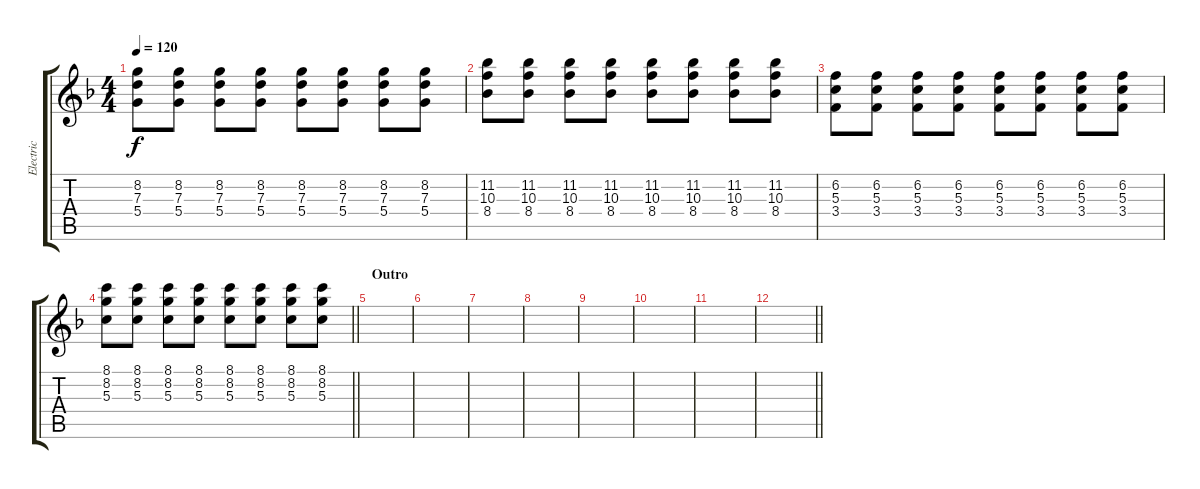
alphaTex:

\track ("Electric" "Electric") {instrument distortionguitar}
\staff {score tabs}
\tuning (E4 B3 G3 D3 A2 E2) {hide}
\ts (4 4)
\tempo 120
\clef g2
\ks f
(8.2 7.3 5.4).8{dy f} (8.2 7.3 5.4).8 (8.2 7.3 5.4).8 (8.2 7.3 5.4).8 (8.2 7.3 5.4).8 (8.2 7.3 5.4).8 (8.2 7.3 5.4).8 (8.2 7.3 5.4).8 |
(11.2 10.3 8.4).8 (11.2 10.3 8.4).8 (11.2 10.3 8.4).8 (11.2 10.3 8.4).8 (11.2 10.3 8.4).8 (11.2 10.3 8.4).8 (11.2 10.3 8.4).8 (11.2 10.3 8.4).8 |
(6.2 5.3 3.4).8 (6.2 5.3 3.4).8 (6.2 5.3 3.4).8 (6.2 5.3 3.4).8 (6.2 5.3 3.4).8 (6.2 5.3 3.4).8 (6.2 5.3 3.4).8 (6.2 5.3 3.4).8 |
\barLineRight lightlight
(8.1 8.2 5.3).8 (8.1 8.2 5.3).8 (8.1 8.2 5.3).8 (8.1 8.2 5.3).8 (8.1 8.2 5.3).8 (8.1 8.2 5.3).8 (8.1 8.2 5.3).8 (8.1 8.2 5.3).8 |
\section ("" "Outro")
|
|
|
|
|
|
|
\barLineRight lightlight
